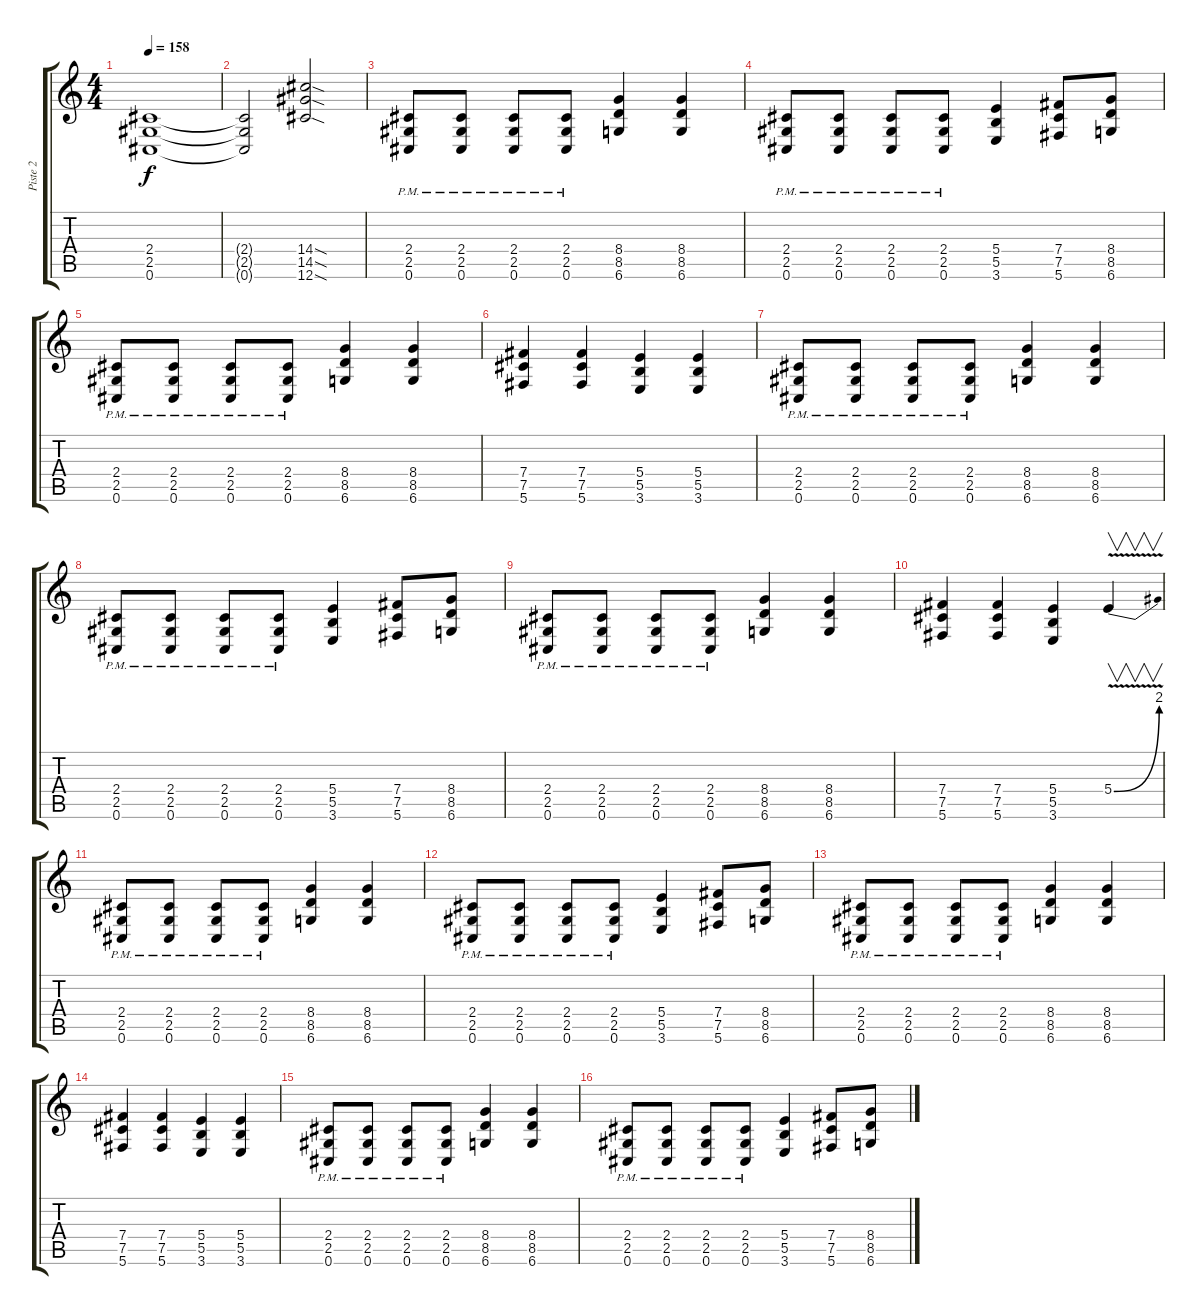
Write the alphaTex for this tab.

\track ("Piste 2" "Piste 2") {instrument distortionguitar}
\staff {score tabs}
\tuning (Db4 Ab3 E3 B2 Gb2 Db2) {hide}
\ts (4 4)
\tempo 158
\clef g2
\ks c
(2.4 2.5 0.6).1{dy f} |
(2.4{t} 2.5{t} 0.6{t}).2 (14.4{sod} 14.5{sod} 12.6{sod}).2 |
(2.4{pm} 2.5{pm} 0.6{pm}).8 (2.4{pm} 2.5{pm} 0.6{pm}).8 (2.4{pm} 2.5{pm} 0.6{pm}).8 (2.4{pm} 2.5{pm} 0.6{pm}).8 (8.4 8.5 6.6).4 (8.4 8.5 6.6).4 |
(2.4{pm} 2.5{pm} 0.6{pm}).8 (2.4{pm} 2.5{pm} 0.6{pm}).8 (2.4{pm} 2.5{pm} 0.6{pm}).8 (2.4{pm} 2.5{pm} 0.6{pm}).8 (5.4 5.5 3.6).4 (7.4 7.5 5.6).8 (8.4 8.5 6.6).8 |
(2.4{pm} 2.5{pm} 0.6{pm}).8 (2.4{pm} 2.5{pm} 0.6{pm}).8 (2.4{pm} 2.5{pm} 0.6{pm}).8 (2.4{pm} 2.5{pm} 0.6{pm}).8 (8.4 8.5 6.6).4 (8.4 8.5 6.6).4 |
(7.4 7.5 5.6).4 (7.4 7.5 5.6).4 (5.4 5.5 3.6).4 (5.4 5.5 3.6).4 |
(2.4{pm} 2.5{pm} 0.6{pm}).8 (2.4{pm} 2.5{pm} 0.6{pm}).8 (2.4{pm} 2.5{pm} 0.6{pm}).8 (2.4{pm} 2.5{pm} 0.6{pm}).8 (8.4 8.5 6.6).4 (8.4 8.5 6.6).4 |
(2.4{pm} 2.5{pm} 0.6{pm}).8 (2.4{pm} 2.5{pm} 0.6{pm}).8 (2.4{pm} 2.5{pm} 0.6{pm}).8 (2.4{pm} 2.5{pm} 0.6{pm}).8 (5.4 5.5 3.6).4 (7.4 7.5 5.6).8 (8.4 8.5 6.6).8 |
(2.4{pm} 2.5{pm} 0.6{pm}).8 (2.4{pm} 2.5{pm} 0.6{pm}).8 (2.4{pm} 2.5{pm} 0.6{pm}).8 (2.4{pm} 2.5{pm} 0.6{pm}).8 (8.4 8.5 6.6).4 (8.4 8.5 6.6).4 |
(7.4 7.5 5.6).4 (7.4 7.5 5.6).4 (5.4 5.5 3.6).4 5.4{be (bend 0 0 60 8) v}.4{v} |
(2.4{pm} 2.5{pm} 0.6{pm}).8 (2.4{pm} 2.5{pm} 0.6{pm}).8 (2.4{pm} 2.5{pm} 0.6{pm}).8 (2.4{pm} 2.5{pm} 0.6{pm}).8 (8.4 8.5 6.6).4 (8.4 8.5 6.6).4 |
(2.4{pm} 2.5{pm} 0.6{pm}).8 (2.4{pm} 2.5{pm} 0.6{pm}).8 (2.4{pm} 2.5{pm} 0.6{pm}).8 (2.4{pm} 2.5{pm} 0.6{pm}).8 (5.4 5.5 3.6).4 (7.4 7.5 5.6).8 (8.4 8.5 6.6).8 |
(2.4{pm} 2.5{pm} 0.6{pm}).8 (2.4{pm} 2.5{pm} 0.6{pm}).8 (2.4{pm} 2.5{pm} 0.6{pm}).8 (2.4{pm} 2.5{pm} 0.6{pm}).8 (8.4 8.5 6.6).4 (8.4 8.5 6.6).4 |
(7.4 7.5 5.6).4 (7.4 7.5 5.6).4 (5.4 5.5 3.6).4 (5.4 5.5 3.6).4 |
(2.4{pm} 2.5{pm} 0.6{pm}).8 (2.4{pm} 2.5{pm} 0.6{pm}).8 (2.4{pm} 2.5{pm} 0.6{pm}).8 (2.4{pm} 2.5{pm} 0.6{pm}).8 (8.4 8.5 6.6).4 (8.4 8.5 6.6).4 |
(2.4{pm} 2.5{pm} 0.6{pm}).8 (2.4{pm} 2.5{pm} 0.6{pm}).8 (2.4{pm} 2.5{pm} 0.6{pm}).8 (2.4{pm} 2.5{pm} 0.6{pm}).8 (5.4 5.5 3.6).4 (7.4 7.5 5.6).8 (8.4 8.5 6.6).8
